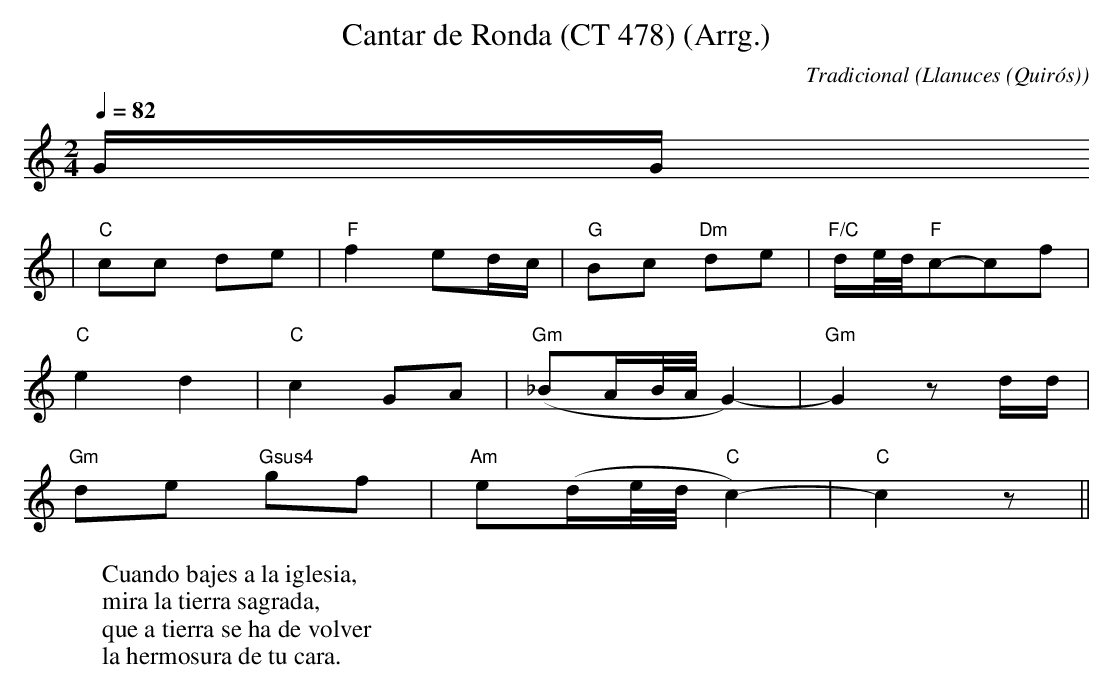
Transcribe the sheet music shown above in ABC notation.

X:1
T:Cantar de Ronda (CT 478) (Arrg.)
C:Tradicional
O:Llanuces (Quirós)
M:2/4
L:1/8
Q:1/4=82
K:C
G/G/
|"C"cc de|"F"f2 ed/c/|"G"Bc "Dm"de|"F/C"d/e/4d/4"F"c-cf|
"C"e2 d2|"C"c2 GA|"Gm"(_BA/B/4A/4 G2-)|"Gm"G2 zd/d/|
"Gm"de "Gsus4"gf|"Am"e(d/e/4d/4 "C"c2-)|"C"c2 z||
W:Cuando bajes a la iglesia,
W:mira la tierra sagrada,
W:que a tierra se ha de volver
W:la hermosura de tu cara.
W:
